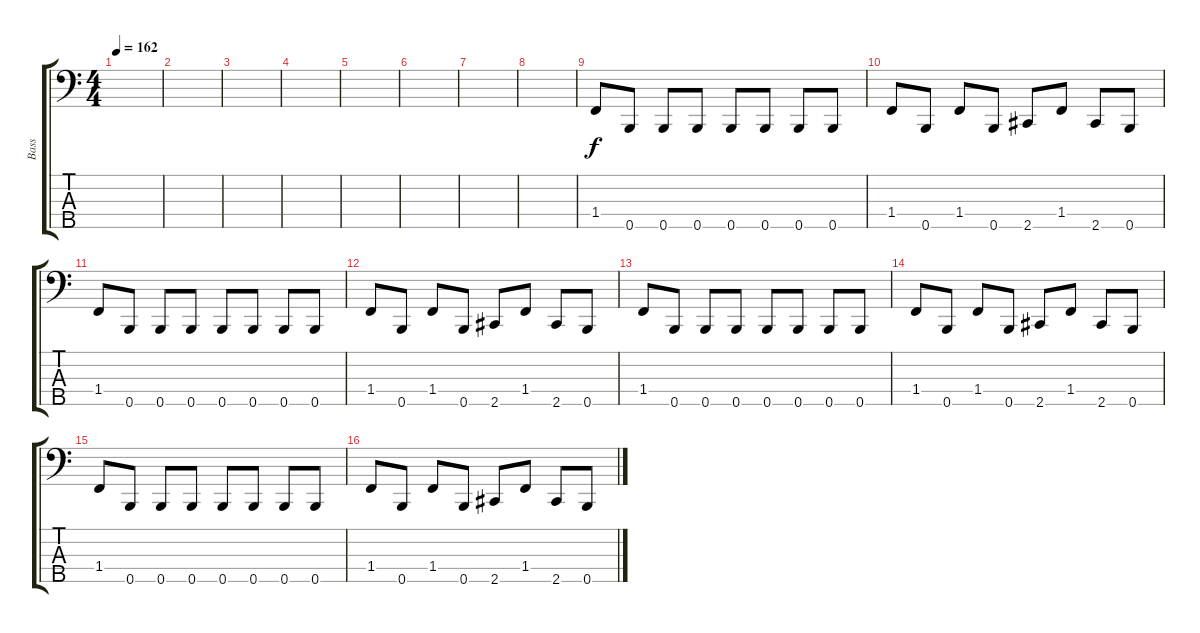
\track ("Bass" "Bass") {instrument electricbassfinger}
\staff {score tabs}
\tuning (G2 D2 A1 E1 B0) {hide}
\ts (4 4)
\tempo 162
\clef f4
\ks c
|
|
|
|
|
|
|
|
1.4.8 0.5.8 0.5.8 0.5.8 0.5.8 0.5.8 0.5.8 0.5.8 |
1.4.8 0.5.8 1.4.8 0.5.8 2.5.8 1.4.8 2.5.8 0.5.8 |
1.4.8 0.5.8 0.5.8 0.5.8 0.5.8 0.5.8 0.5.8 0.5.8 |
1.4.8 0.5.8 1.4.8 0.5.8 2.5.8 1.4.8 2.5.8 0.5.8 |
1.4.8 0.5.8 0.5.8 0.5.8 0.5.8 0.5.8 0.5.8 0.5.8 |
1.4.8 0.5.8 1.4.8 0.5.8 2.5.8 1.4.8 2.5.8 0.5.8 |
1.4.8 0.5.8 0.5.8 0.5.8 0.5.8 0.5.8 0.5.8 0.5.8 |
1.4.8 0.5.8 1.4.8 0.5.8 2.5.8 1.4.8 2.5.8 0.5.8
